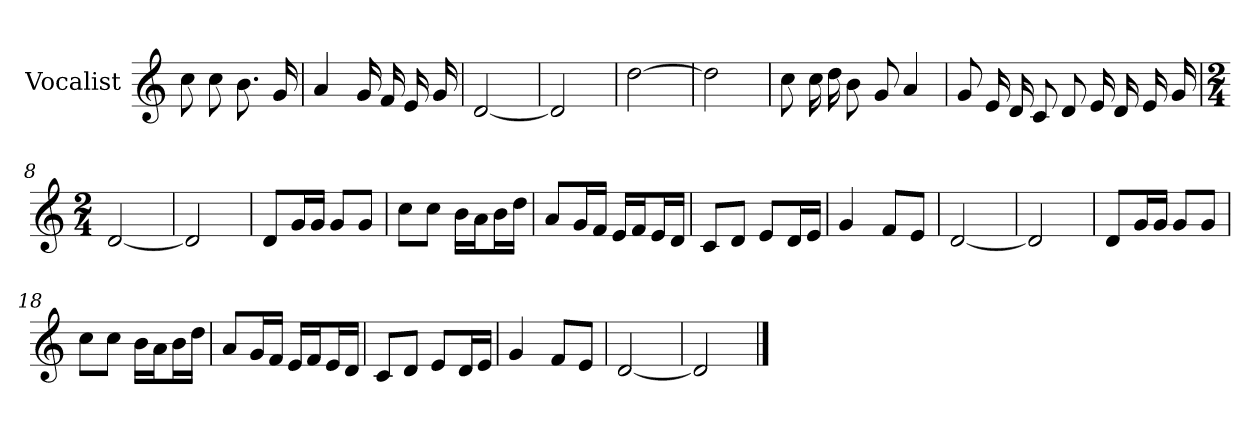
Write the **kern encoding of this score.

**kern
*part1
*staff1
*I"Vocalist
*k[]
*C:
=
8cc
8cc
8.b
16g
=1
4a
16g
16f
16e
16g
=2
[2d
=3
2d]
=4
[2dd
=5
2dd]
=6
8cc
16cc
16dd
8b
8g
4a
=7
8g
16e
16d
8c
8d
16e
16d
16e
16g
=8
*M2/4
[2d
=9
2d]
=10
8dL
16gL
16gJJ
8gL
8gJ
=11
8ccL
8ccJ
16bLL
16aJ
16bL
16ddJJ
=12
8aL
16gL
16fJJ
16eLL
16fJ
16eL
16dJJ
=13
8cL
8dJ
8eL
16dL
16eJJ
=14
4g
8fL
8eJ
=15
[2d
=16
2d]
=17
8dL
16gL
16gJJ
8gL
8gJ
=18
8ccL
8ccJ
16bLL
16aJ
16bL
16ddJJ
=19
8aL
16gL
16fJJ
16eLL
16fJ
16eL
16dJJ
=20
8cL
8dJ
8eL
16dL
16eJJ
=21
4g
8fL
8eJ
=22
[2d
=23
2d]
==
*-
